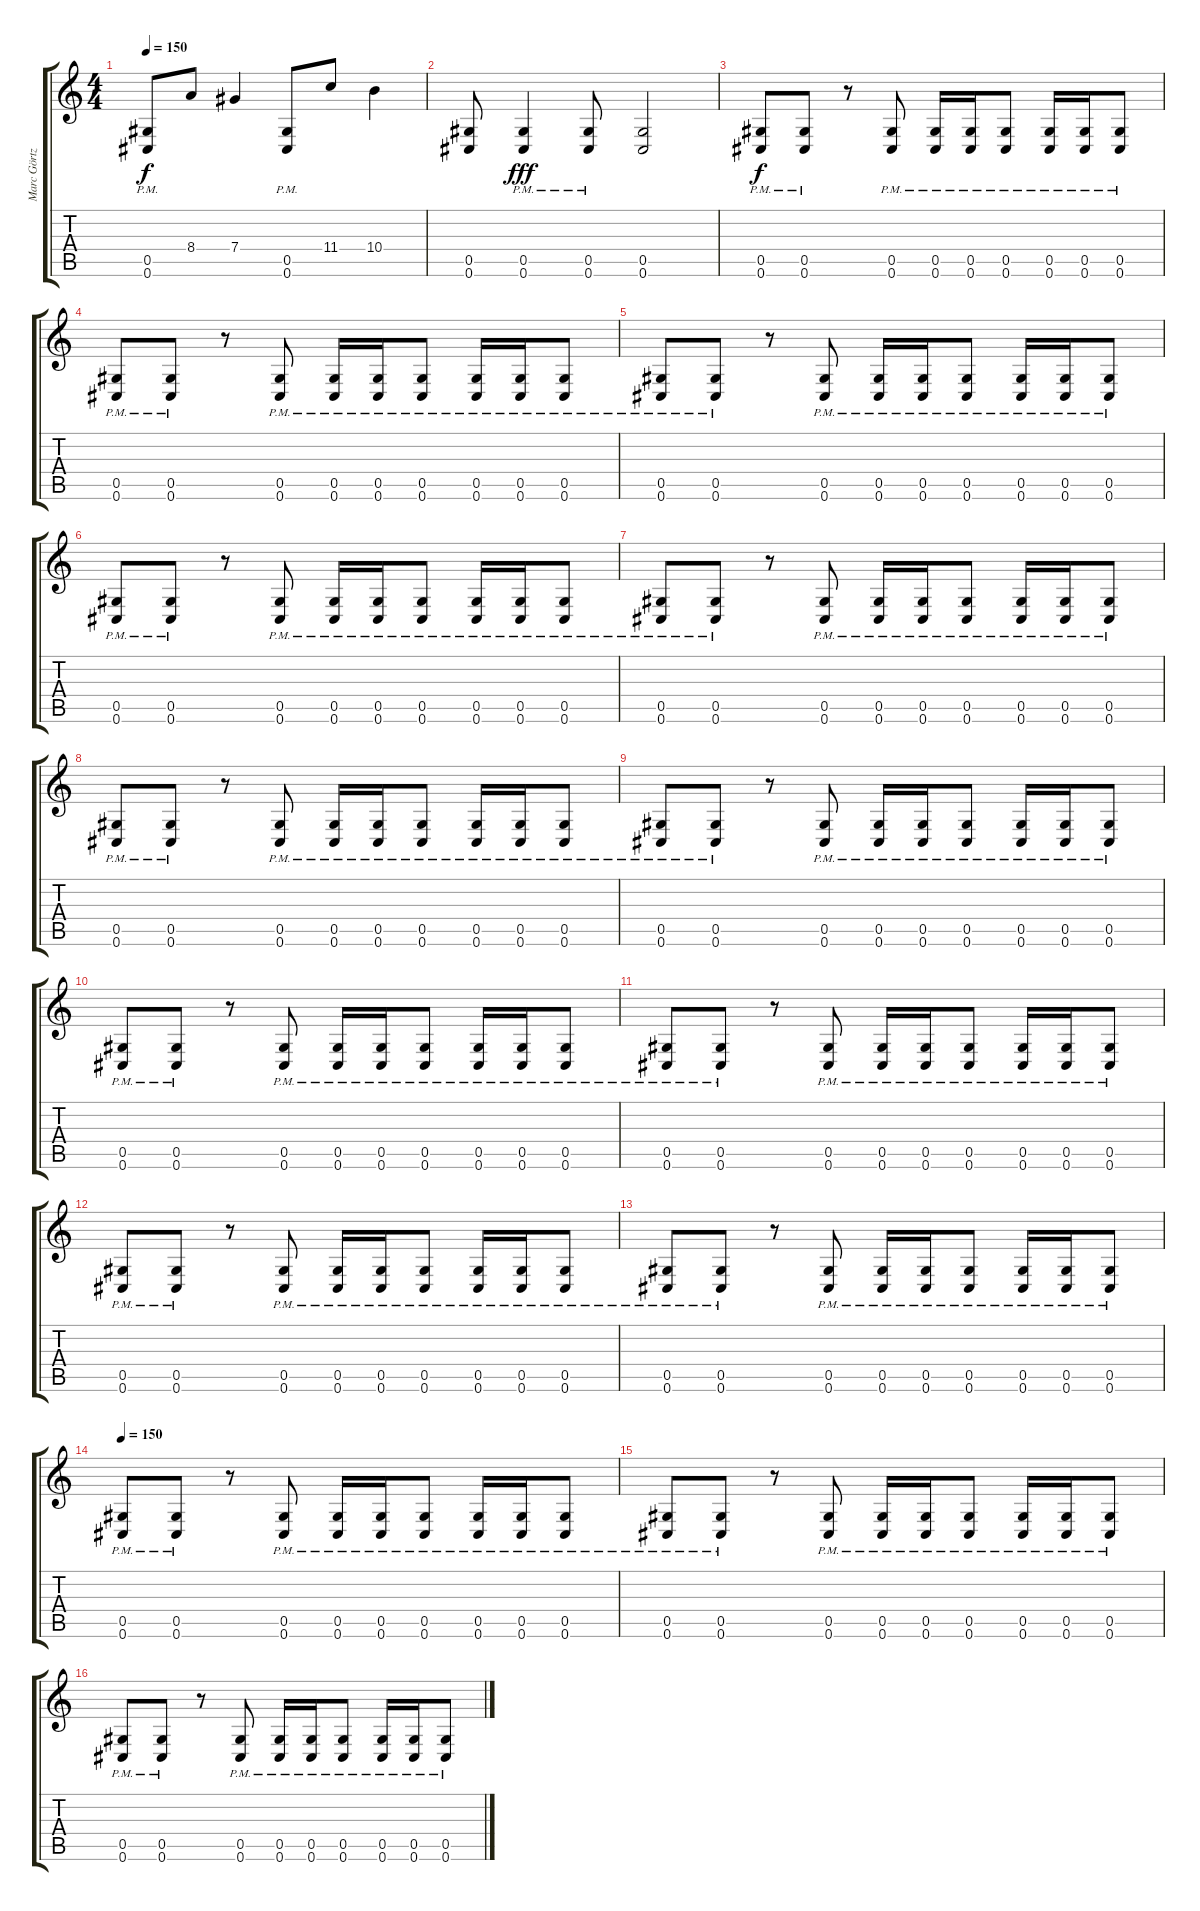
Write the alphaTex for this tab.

\track ("Marc Görtz - Guitar" "Marc Görtz") {instrument overdrivenguitar}
\staff {score tabs}
\tuning (Eb4 Bb3 Gb3 Db3 Ab2 Db2) {hide}
\ts (4 4)
\tempo 150
\clef g2
\ks c
(0.5{pm} 0.6{pm}).8{dy f} 8.4.8 7.4.4 (0.5{pm} 0.6{pm}).8 11.4.8 10.4.4 |
(0.5 0.6).8 (0.5{pm} 0.6{pm}).4{dy fff} (0.5{pm} 0.6{pm}).8 (0.5 0.6).2 |
(0.5{pm} 0.6{pm}).8{dy f} (0.5{pm} 0.6{pm}).8 r.8 (0.5{pm} 0.6{pm}).8 (0.5{pm} 0.6{pm}).16 (0.5{pm} 0.6{pm}).16 (0.5{pm} 0.6{pm}).8 (0.5{pm} 0.6{pm}).16 (0.5{pm} 0.6{pm}).16 (0.5{pm} 0.6{pm}).8 |
(0.5{pm} 0.6{pm}).8 (0.5{pm} 0.6{pm}).8 r.8 (0.5{pm} 0.6{pm}).8 (0.5{pm} 0.6{pm}).16 (0.5{pm} 0.6{pm}).16 (0.5{pm} 0.6{pm}).8 (0.5{pm} 0.6{pm}).16 (0.5{pm} 0.6{pm}).16 (0.5{pm} 0.6{pm}).8 |
(0.5{pm} 0.6{pm}).8 (0.5{pm} 0.6{pm}).8 r.8 (0.5{pm} 0.6{pm}).8 (0.5{pm} 0.6{pm}).16 (0.5{pm} 0.6{pm}).16 (0.5{pm} 0.6{pm}).8 (0.5{pm} 0.6{pm}).16 (0.5{pm} 0.6{pm}).16 (0.5{pm} 0.6{pm}).8 |
(0.5{pm} 0.6{pm}).8 (0.5{pm} 0.6{pm}).8 r.8 (0.5{pm} 0.6{pm}).8 (0.5{pm} 0.6{pm}).16 (0.5{pm} 0.6{pm}).16 (0.5{pm} 0.6{pm}).8 (0.5{pm} 0.6{pm}).16 (0.5{pm} 0.6{pm}).16 (0.5{pm} 0.6{pm}).8 |
(0.5{pm} 0.6{pm}).8 (0.5{pm} 0.6{pm}).8 r.8 (0.5{pm} 0.6{pm}).8 (0.5{pm} 0.6{pm}).16 (0.5{pm} 0.6{pm}).16 (0.5{pm} 0.6{pm}).8 (0.5{pm} 0.6{pm}).16 (0.5{pm} 0.6{pm}).16 (0.5{pm} 0.6{pm}).8 |
(0.5{pm} 0.6{pm}).8 (0.5{pm} 0.6{pm}).8 r.8 (0.5{pm} 0.6{pm}).8 (0.5{pm} 0.6{pm}).16 (0.5{pm} 0.6{pm}).16 (0.5{pm} 0.6{pm}).8 (0.5{pm} 0.6{pm}).16 (0.5{pm} 0.6{pm}).16 (0.5{pm} 0.6{pm}).8 |
(0.5{pm} 0.6{pm}).8 (0.5{pm} 0.6{pm}).8 r.8 (0.5{pm} 0.6{pm}).8 (0.5{pm} 0.6{pm}).16 (0.5{pm} 0.6{pm}).16 (0.5{pm} 0.6{pm}).8 (0.5{pm} 0.6{pm}).16 (0.5{pm} 0.6{pm}).16 (0.5{pm} 0.6{pm}).8 |
(0.5{pm} 0.6{pm}).8 (0.5{pm} 0.6{pm}).8 r.8 (0.5{pm} 0.6{pm}).8 (0.5{pm} 0.6{pm}).16 (0.5{pm} 0.6{pm}).16 (0.5{pm} 0.6{pm}).8 (0.5{pm} 0.6{pm}).16 (0.5{pm} 0.6{pm}).16 (0.5{pm} 0.6{pm}).8 |
(0.5{pm} 0.6{pm}).8 (0.5{pm} 0.6{pm}).8 r.8 (0.5{pm} 0.6{pm}).8 (0.5{pm} 0.6{pm}).16 (0.5{pm} 0.6{pm}).16 (0.5{pm} 0.6{pm}).8 (0.5{pm} 0.6{pm}).16 (0.5{pm} 0.6{pm}).16 (0.5{pm} 0.6{pm}).8 |
(0.5{pm} 0.6{pm}).8 (0.5{pm} 0.6{pm}).8 r.8 (0.5{pm} 0.6{pm}).8 (0.5{pm} 0.6{pm}).16 (0.5{pm} 0.6{pm}).16 (0.5{pm} 0.6{pm}).8 (0.5{pm} 0.6{pm}).16 (0.5{pm} 0.6{pm}).16 (0.5{pm} 0.6{pm}).8 |
(0.5{pm} 0.6{pm}).8 (0.5{pm} 0.6{pm}).8 r.8 (0.5{pm} 0.6{pm}).8 (0.5{pm} 0.6{pm}).16 (0.5{pm} 0.6{pm}).16 (0.5{pm} 0.6{pm}).8 (0.5{pm} 0.6{pm}).16 (0.5{pm} 0.6{pm}).16 (0.5{pm} 0.6{pm}).8 |
\tempo 150
(0.5{pm} 0.6{pm}).8 (0.5{pm} 0.6{pm}).8 r.8 (0.5{pm} 0.6{pm}).8 (0.5{pm} 0.6{pm}).16 (0.5{pm} 0.6{pm}).16 (0.5{pm} 0.6{pm}).8 (0.5{pm} 0.6{pm}).16 (0.5{pm} 0.6{pm}).16 (0.5{pm} 0.6{pm}).8 |
(0.5{pm} 0.6{pm}).8 (0.5{pm} 0.6{pm}).8 r.8 (0.5{pm} 0.6{pm}).8 (0.5{pm} 0.6{pm}).16 (0.5{pm} 0.6{pm}).16 (0.5{pm} 0.6{pm}).8 (0.5{pm} 0.6{pm}).16 (0.5{pm} 0.6{pm}).16 (0.5{pm} 0.6{pm}).8 |
(0.5{pm} 0.6{pm}).8 (0.5{pm} 0.6{pm}).8 r.8 (0.5{pm} 0.6{pm}).8 (0.5{pm} 0.6{pm}).16 (0.5{pm} 0.6{pm}).16 (0.5{pm} 0.6{pm}).8 (0.5{pm} 0.6{pm}).16 (0.5{pm} 0.6{pm}).16 (0.5{pm} 0.6{pm}).8
